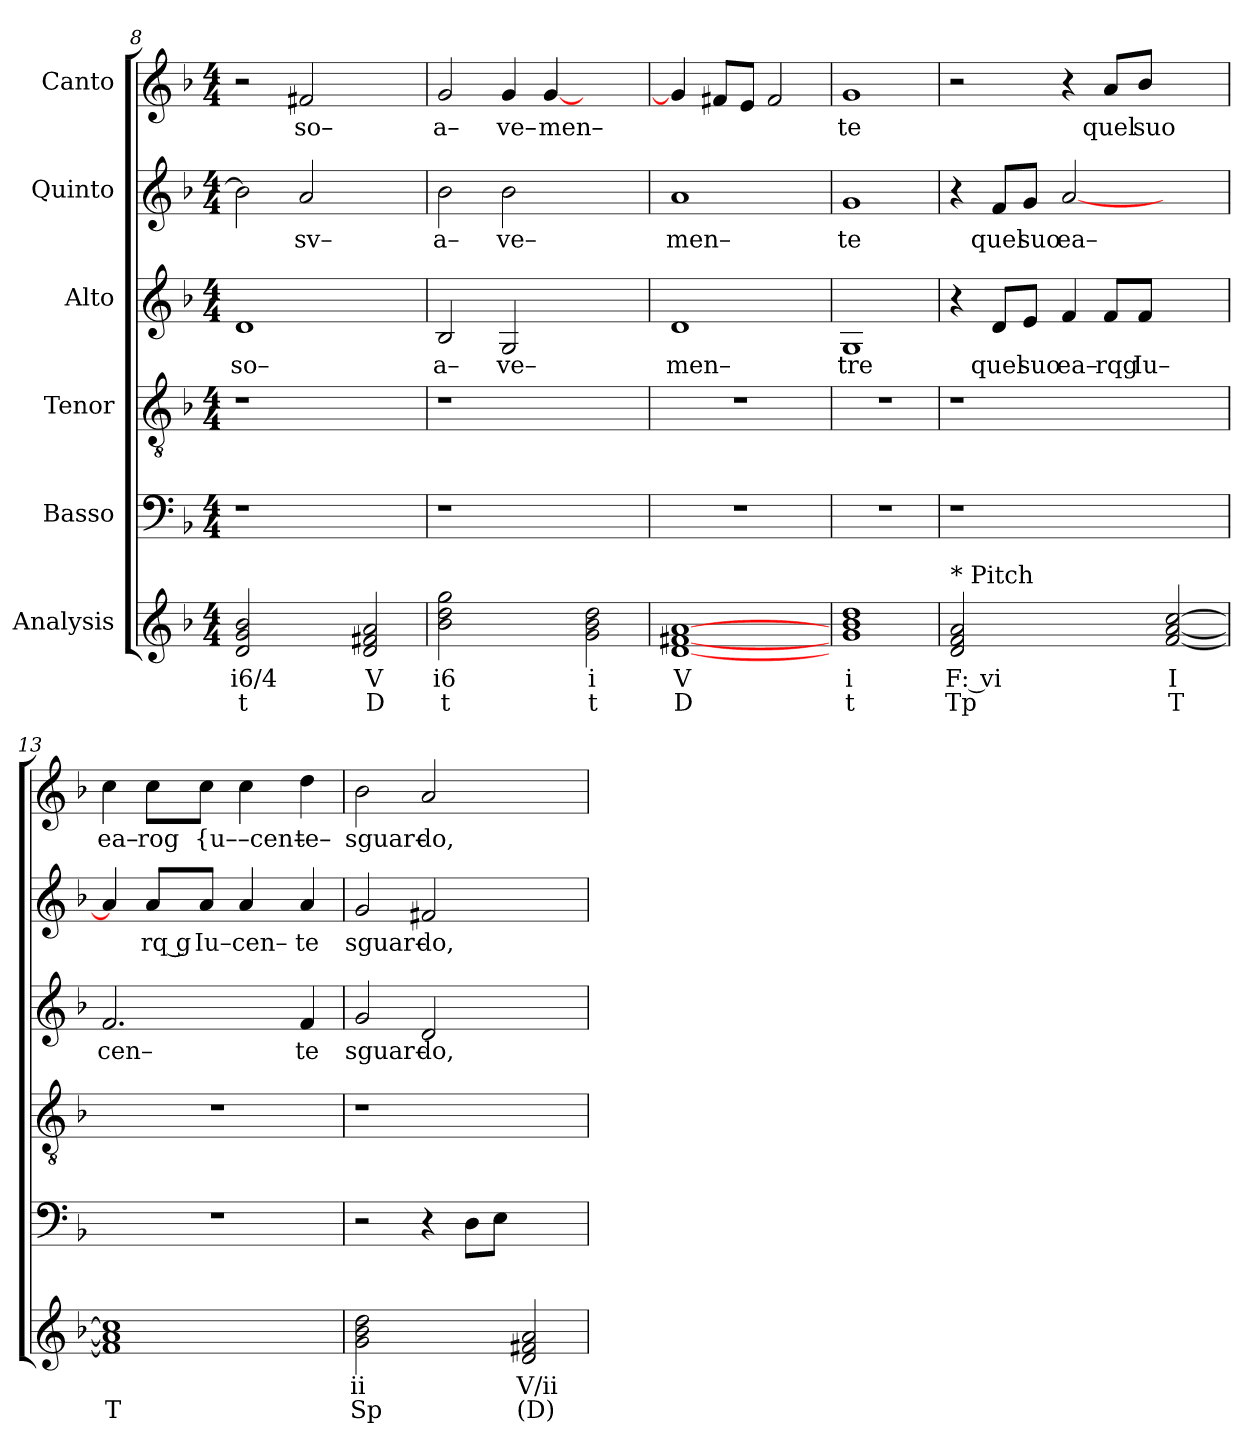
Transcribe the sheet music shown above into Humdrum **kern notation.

**kern	**text	**text	**kern	**kern	**kern	**text	**kern	**text	**kern	**text
*part6	*part6	*part6	*part5	*part4	*part3	*part3	*part2	*part2	*part1	*part1
*staff6	*staff6	*staff6	*staff5	*staff4	*staff3	*staff3	*staff2	*staff2	*staff1	*staff1
*I"Analysis	*	*	*I"Basso	*I"Tenor	*I"Alto	*	*I"Quinto	*	*I"Canto	*
*	*	*	*clefF4	*clefGv2	*clefG2	*	*clefG2	*	*clefG2	*
*k[b-]	*	*	*k[b-]	*k[b-]	*k[b-]	*	*k[b-]	*	*k[b-]	*
*	*	*	*F:	*F:	*F:	*	*F:	*	*F:	*
*M4/4	*	*	*M4/4	*M4/4	*M4/4	*	*M4/4	*	*M4/4	*
=8	=8	=8	=8	=8	=8	=8	=8	=8	=8	=8
!	!	!	!	!	!	!LO:LY:b	!	!	!	!
2d 2g 2b-	i6/4	t	1r	1r	1d	so–	2b-\]	.	2r	.
!	!	!	!	!	!	!	!	!LO:LY:b	!	!
!	!	!	!	!	!	!	!	!	!	!LO:LY:b
2ryy	.	.	.	.	.	.	2a/	sv–	2f#X/	so–
2d 2f#X 2a	V	D	2ryy	2ryy	2ryy	.	2ryy	.	2ryy	.
=9	=9	=9	=9	=9	=9	=9	=9	=9	=9	=9
!	!	!	!	!	!	!LO:LY:b	!	!	!	!
!	!	!	!	!	!	!	!	!LO:LY:b	!	!
!	!	!	!	!	!	!	!	!	!	!LO:LY:b
2b- 2dd 2gg	i6	t	1r	1r	2B-/	a–	2b-\	a–	2g/	a–
!	!	!	!	!	!	!LO:LY:b	!	!	!	!
!	!	!	!	!	!	!	!	!LO:LY:b	!	!
!	!	!	!	!	!	!	!	!	!	!LO:LY:b
2ryy	.	.	.	.	2G/	ve–	2b-\	ve–	4g/	ve–
!	!	!	!	!	!	!	!	!	!	!LO:LY:b
.	.	.	.	.	.	.	.	.	[4g/	men–
2g 2b- 2dd	i	t	2ryy	2ryy	2ryy	.	2ryy	.	2ryy	.
=10	=10	=10	=10	=10	=10	=10	=10	=10	=10	=10
!	!	!	!	!	!	!LO:LY:b	!	!	!	!
!	!	!	!	!	!	!	!	!LO:LY:b	!	!
[1d [1f#X [1a	V	D	1r	1r	1d	men–	1a	men–	4g/]	.
.	.	.	.	.	.	.	.	.	8f#X/L	.
.	.	.	.	.	.	.	.	.	8e/J	.
.	.	.	.	.	.	.	.	.	2f#/	.
=11	=11	=11	=11	=11	=11	=11	=11	=11	=11	=11
!	!	!	!	!	!	!LO:LY:b	!	!	!	!
!	!	!	!	!	!	!	!	!LO:LY:b	!	!
!	!	!	!	!	!	!	!	!	!	!LO:LY:b
1g 1b- 1dd	i	t	1r	1r	1G	tre	1g	te	1g	te
=12	=12	=12	=12	=12	=12	=12	=12	=12	=12	=12
!LO:TX:a:t=* Pitch	!	!	!	!	!	!	!	!	!	!
2d 2f 2a	F: vi	Tp	1r	1r	4r	.	4r	.	2r	.
!	!	!	!	!	!	!LO:LY:b	!	!	!	!
!	!	!	!	!	!	!	!	!LO:LY:b	!	!
.	.	.	.	.	8d/L	quel	8f/L	quel	.	.
!	!	!	!	!	!	!LO:LY:b	!	!	!	!
!	!	!	!	!	!	!	!	!LO:LY:b	!	!
.	.	.	.	.	8e/J	suo	8g/J	suo	.	.
!	!	!	!	!	!	!LO:LY:b	!	!	!	!
!	!	!	!	!	!	!	!	!LO:LY:b	!	!
2ryy	.	.	.	.	4f/	ea–	[2a/	ea–	4r	.
!	!	!	!	!	!	!LO:LY:b	!	!	!	!
!	!	!	!	!	!	!	!	!	!	!LO:LY:b
.	.	.	.	.	8f/L	rqg	.	.	8a/L	quel
!	!	!	!	!	!	!LO:LY:b	!	!	!	!
!	!	!	!	!	!	!	!	!	!	!LO:LY:b
.	.	.	.	.	8f/J	Iu–	.	.	8b-/J	suo
[2f [2a [2cc	I	T	2ryy	2ryy	2ryy	.	2ryy	.	2ryy	.
=13	=13	=13	=13	=13	=13	=13	=13	=13	=13	=13
!	!	!	!	!	!	!LO:LY:b	!	!	!	!
!	!	!	!	!	!	!	!	!	!	!LO:LY:b
1f] 1a] 1cc]	.	T	1r	1r	2.f/	cen–	4a/]	.	4cc\	ea–
!	!	!	!	!	!	!	!	!LO:LY:b	!	!
!	!	!	!	!	!	!	!	!	!	!LO:LY:b
.	.	.	.	.	.	.	8a/L	rq g	8cc\L	rog
!	!	!	!	!	!	!	!	!LO:LY:b	!	!
!	!	!	!	!	!	!	!	!	!	!LO:LY:b
.	.	.	.	.	.	.	8a/J	Iu–cen–	8cc\J	{u––cen–
.	.	.	.	.	.	.	4a/	.	4cc\	.
!	!	!	!	!	!	!LO:LY:b	!	!	!	!
!	!	!	!	!	!	!	!	!LO:LY:b	!	!
!	!	!	!	!	!	!	!	!	!	!LO:LY:b
.	.	.	.	.	4f/	te	4a/	te	4dd\	te–
=14	=14	=14	=14	=14	=14	=14	=14	=14	=14	=14
!	!	!	!	!	!	!LO:LY:b	!	!	!	!
!	!	!	!	!	!	!	!	!LO:LY:b	!	!
!	!	!	!	!	!	!	!	!	!	!LO:LY:b
2g 2b- 2dd	ii	Sp	2r	1r	2g/	sguar–	2g/	sguar–	2b-\	sguar–
!	!	!	!	!	!	!LO:LY:b	!	!	!	!
!	!	!	!	!	!	!	!	!LO:LY:b	!	!
!	!	!	!	!	!	!	!	!	!	!LO:LY:b
2ryy	.	.	4r	.	2d/	do,	2f#X/	do,	2a/	do,
.	.	.	8D\L	.	.	.	.	.	.	.
.	.	.	8E\J	.	.	.	.	.	.	.
2d 2f#X 2a	V/ii	(D)	2ryy	2ryy	2ryy	.	2ryy	.	2ryy	.
=	=	=	=	=	=	=	=	=	=	=
*-	*-	*-	*-	*-	*-	*-	*-	*-	*-	*-
